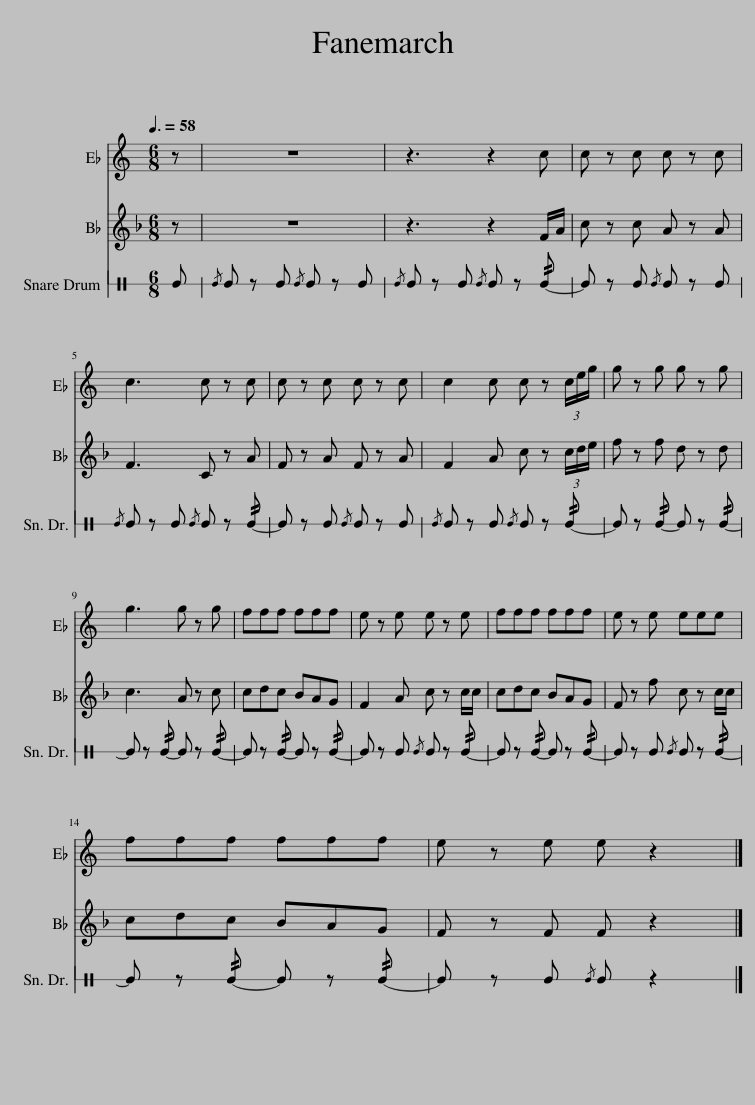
X:1
%%score 1 2 3
L:1/8
Q:3/8=58
M:6/8
I:linebreak $
K:C
V:1 treble transpose=-9
V:2 treble transpose=-2
V:3 perc stafflines=1
K:none
V:1
[K:C] z | z6 | z3 z2 c | c z c c z c |$ c3 c z c | %5
 c z c c z c | c2 c c z (3c/e/g/ | g z g g z g |$ g3 g z g | fff fff | %10
 e z e e z e | fff fff | e z e eee |$ fff fff | e z e e z2 |] %15
V:2
[K:F] z | z6 | z3 z2 F/A/ | c z c A z A |$ F3 C z A | %5
 F z A F z A | F2 A c z (3c/d/e/ | f z f d z d |$ c3 A z c | cdc BAG | %10
 F2 A c z c/c/ | cdc BAG | F z f c z c/c/ |$ cdc BAG | F z F F z2 |] %15
V:3
 E |{/E} E z E{/E} E z E |{/E} E z E{/E} E z !//!E- | E z E{/E} E z E |${/E} E z E{/E} E z !//!E- | %5
 E z E{/E} E z E |{/E} E z E{/E} E z !//!E- | E z !//!E- E z !//!E- |$ E z !//!E- E z !//!E- | E z !//!E- E z !//!E- | %10
 E z E{/E} E z !//!E- | E z !//!E- E z !//!E- | E z E{/E} E z !//!E- |$ E z !//!E- E z !//!E- | E z E{/E} E z2 |] %15
